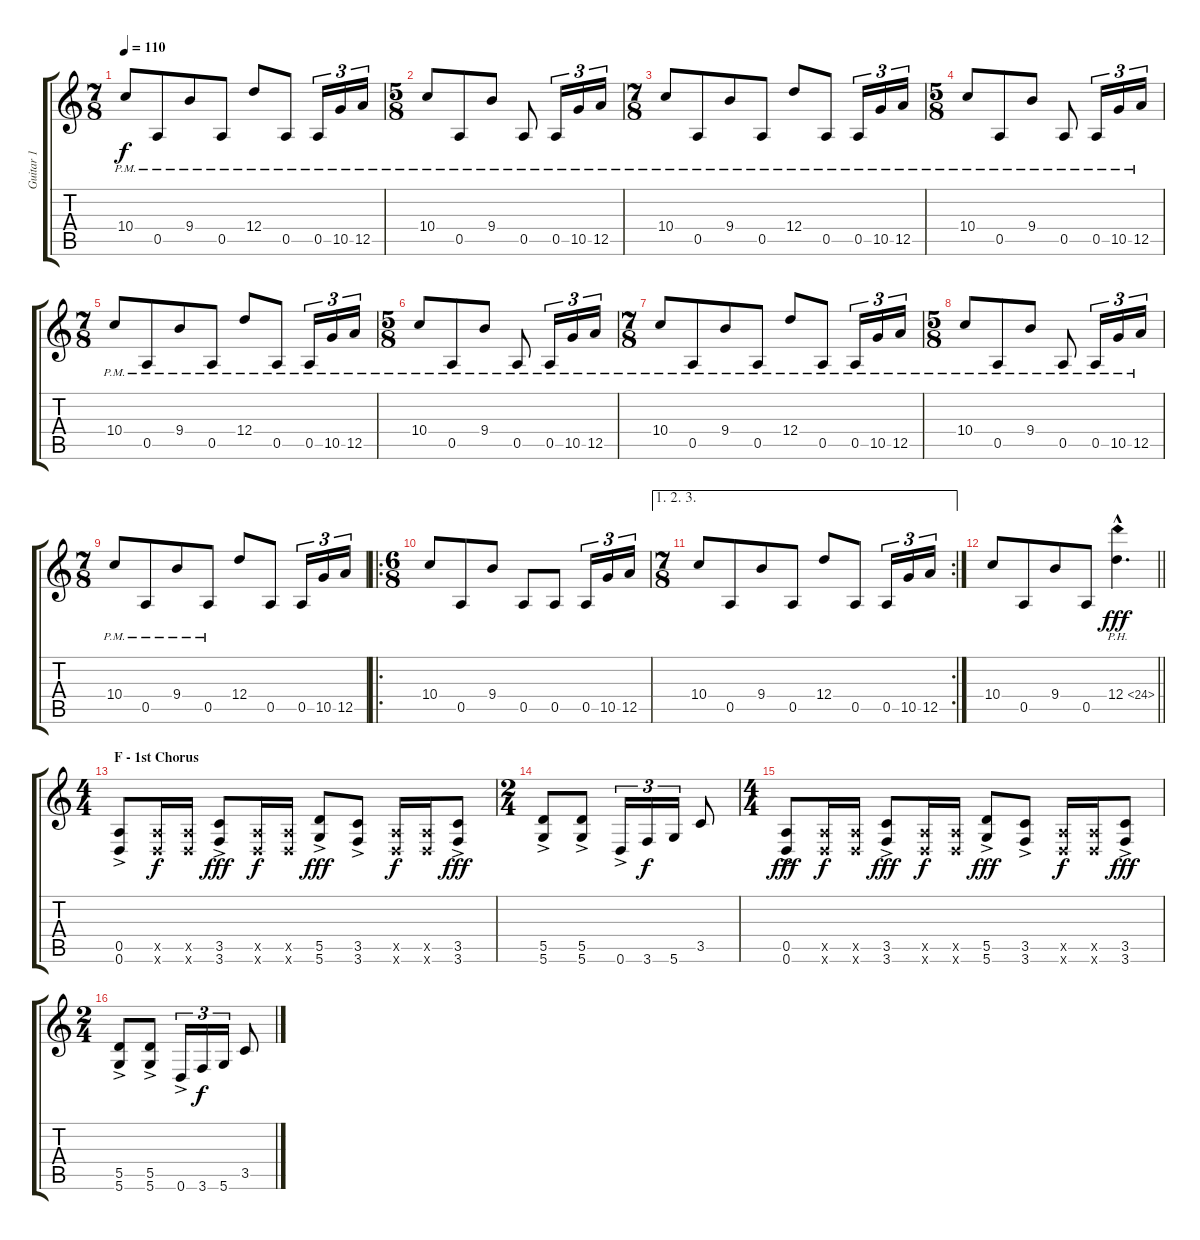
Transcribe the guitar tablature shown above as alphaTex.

\track ("Guitar 1" "Guitar 1") {instrument overdrivenguitar}
\staff {score tabs}
\tuning (E4 B3 G3 D3 A2 D2) {hide}
\ts (7 8)
\tempo 110
\clef g2
\ks c
10.4{pm}.8{dy f} 0.5{pm}.8 9.4{pm}.8 0.5{pm}.8 12.4{pm}.8 0.5{pm}.8 0.5{pm}.16{tu (3 2)} 10.5{pm}.16{tu (3 2)} 12.5{pm}.16{tu (3 2)} |
\ts (5 8)
10.4{pm}.8 0.5{pm}.8 9.4{pm}.8 0.5{pm}.8 0.5{pm}.16{tu (3 2)} 10.5{pm}.16{tu (3 2)} 12.5{pm}.16{tu (3 2)} |
\ts (7 8)
10.4{pm}.8 0.5{pm}.8 9.4{pm}.8 0.5{pm}.8 12.4{pm}.8 0.5{pm}.8 0.5{pm}.16{tu (3 2)} 10.5{pm}.16{tu (3 2)} 12.5{pm}.16{tu (3 2)} |
\ts (5 8)
10.4{pm}.8 0.5{pm}.8 9.4{pm}.8 0.5{pm}.8 0.5{pm}.16{tu (3 2)} 10.5{pm}.16{tu (3 2)} 12.5{pm}.16{tu (3 2)} |
\ts (7 8)
10.4{pm}.8 0.5{pm}.8 9.4{pm}.8 0.5{pm}.8 12.4{pm}.8 0.5{pm}.8 0.5{pm}.16{tu (3 2)} 10.5{pm}.16{tu (3 2)} 12.5{pm}.16{tu (3 2)} |
\ts (5 8)
10.4{pm}.8 0.5{pm}.8 9.4{pm}.8 0.5{pm}.8 0.5{pm}.16{tu (3 2)} 10.5{pm}.16{tu (3 2)} 12.5{pm}.16{tu (3 2)} |
\ts (7 8)
10.4{pm}.8 0.5{pm}.8 9.4{pm}.8 0.5{pm}.8 12.4{pm}.8 0.5{pm}.8 0.5{pm}.16{tu (3 2)} 10.5{pm}.16{tu (3 2)} 12.5{pm}.16{tu (3 2)} |
\ts (5 8)
10.4{pm}.8 0.5{pm}.8 9.4{pm}.8 0.5{pm}.8 0.5{pm}.16{tu (3 2)} 10.5{pm}.16{tu (3 2)} 12.5{pm}.16{tu (3 2)} |
\ts (7 8)
10.4{pm}.8 0.5{pm}.8 9.4{pm}.8 0.5{pm}.8 12.4.8 0.5.8 0.5.16{tu (3 2)} 10.5.16{tu (3 2)} 12.5.16{tu (3 2)} |
\ro
\ts (6 8)
10.4.8 0.5.8 9.4.8 0.5.8 0.5.8 0.5.16{tu (3 2)} 10.5.16{tu (3 2)} 12.5.16{tu (3 2)} |
\ae (1 2 3)
\rc 2
\ts (7 8)
10.4.8 0.5.8 9.4.8 0.5.8 12.4.8 0.5.8 0.5.16{tu (3 2)} 10.5.16{tu (3 2)} 12.5.16{tu (3 2)} |
\barLineRight lightlight
10.4.8 0.5.8 9.4.8 0.5.8 12.4{ph 12 hac}.4{d dy fff} |
\ts (4 4)
\section ("" "F - 1st Chorus")
(0.5{ac} 0.6{ac}).8 (0.5{x} 0.6{x}).16{dy f} (0.5{x} 0.6{x}).16 (3.5{ac} 3.6{ac}).8{dy fff} (0.5{x} 0.6{x}).16{dy f} (0.5{x} 0.6{x}).16 (5.5{ac} 5.6{ac}).8{dy fff} (3.5{ac} 3.6{ac}).8 (0.5{x} 0.6{x}).16{dy f} (0.5{x} 0.6{x}).16 (3.5{ac} 3.6{ac}).8{dy fff} |
\ts (2 4)
(5.5{ac} 5.6{ac}).8 (5.5{ac} 5.6{ac}).8 0.6{ac}.16{tu (3 2)} 3.6.16{tu (3 2) dy f} 5.6.16{tu (3 2)} 3.5.8 |
\ts (4 4)
(0.5{ac} 0.6{ac}).8{dy fff} (0.5{x} 0.6{x}).16{dy f} (0.5{x} 0.6{x}).16 (3.5{ac} 3.6{ac}).8{dy fff} (0.5{x} 0.6{x}).16{dy f} (0.5{x} 0.6{x}).16 (5.5{ac} 5.6{ac}).8{dy fff} (3.5{ac} 3.6{ac}).8 (0.5{x} 0.6{x}).16{dy f} (0.5{x} 0.6{x}).16 (3.5{ac} 3.6{ac}).8{dy fff} |
\ts (2 4)
(5.5{ac} 5.6{ac}).8 (5.5{ac} 5.6{ac}).8 0.6{ac}.16{tu (3 2)} 3.6.16{tu (3 2) dy f} 5.6.16{tu (3 2)} 3.5.8
